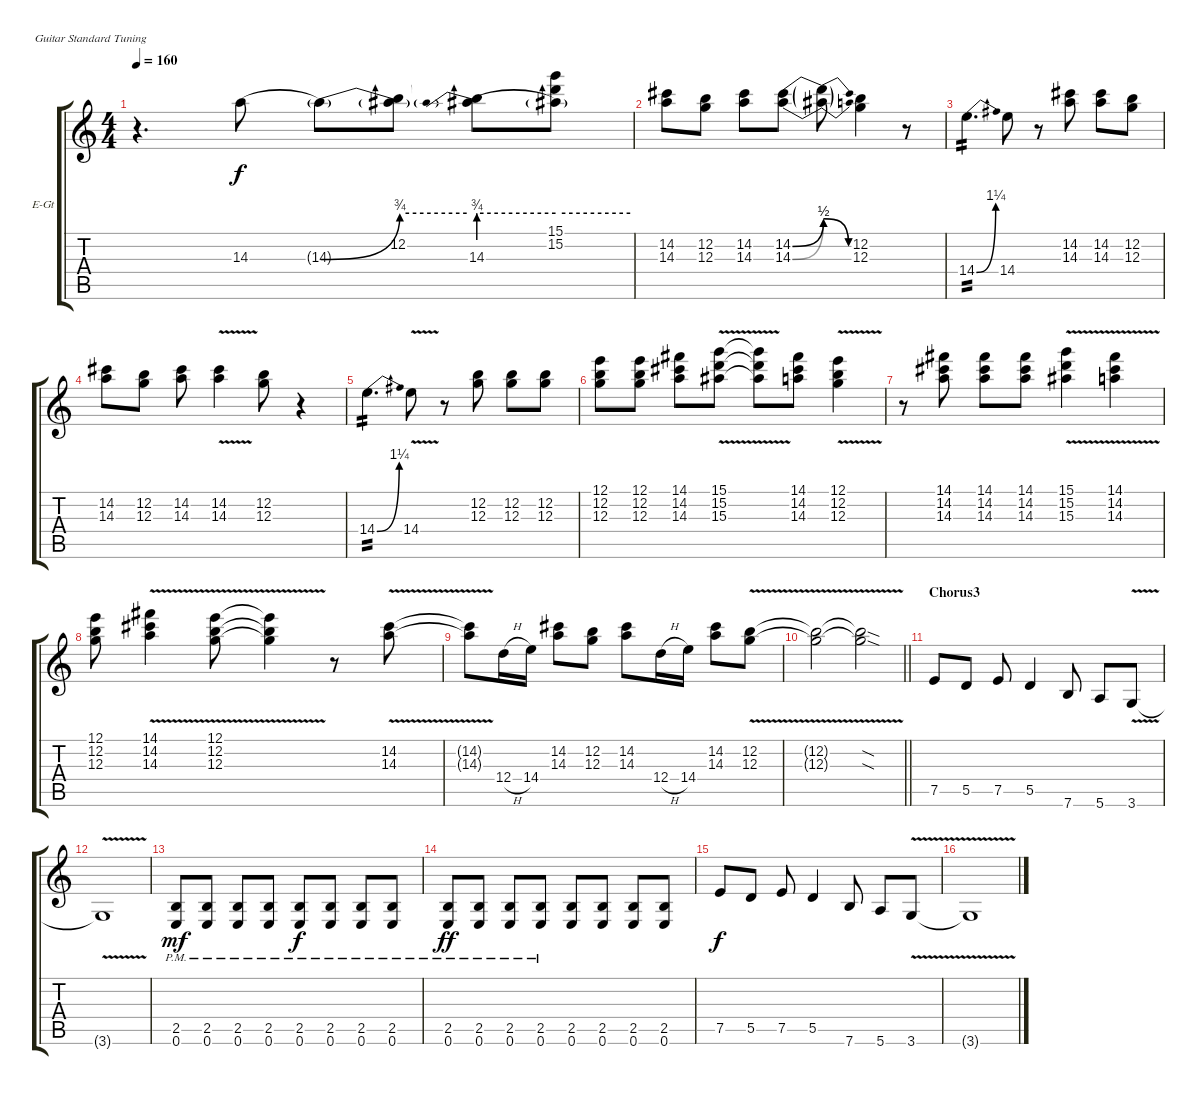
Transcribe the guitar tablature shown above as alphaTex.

\bracketExtendMode groupsimilarinstruments
\firstSystemTrackNameOrientation horizontal
\otherSystemsTrackNameOrientation horizontal
\track ("Neil Fallon(Guitar)" "E-Gt") {instrument overdrivenguitar}
\staff {score tabs}
\tuning (E4 B3 G3 D3 A2 E2)
\ts (4 4)
\tempo 160
\clef g2
\ks c
r.4{d dy f} 14.3{be (hold 0 0 60 0)}.8 14.3{be (bend 0 0 60 3) t}.8 (12.2 14.3{be (hold 0 3 60 3) t}).8 (12.2{t} 14.3{be (prebend 0 3 60 3)}).8 (15.1 15.2 14.3{be (hold 0 3 60 3) t}).8 |
(14.2 14.3).8 (12.2 12.3).8 (14.2 14.3).8 (14.2{be (bend 0 0 60 2)} 14.3{be (bend 0 0 60 2)}).8 (14.2{be (release 0 2 60 0) t} 14.3{be (release 0 2 60 0) t}).8 (12.2 12.3).4 r.8 |
14.4{be (bend 0 0 60 5)}.4{d tp 2} 14.4.8 r.8 (14.2 14.3).8 (14.2 14.3).8 (12.2 12.3).8 |
(14.2 14.3).8 (12.2 12.3).8 (14.2 14.3).8 (14.2{v} 14.3{v}).4 (12.2 12.3).8 r.4 |
14.4{be (bend 0 0 60 5)}.4{d tp 2} 14.4{v}.8 r.8 (12.2 12.3).8 (12.2 12.3).8 (12.2 12.3).8 |
(12.1 12.2 12.3).8 (12.1 12.2 12.3).8 (14.1 14.2 14.3).8 (15.1{v} 15.2{v} 15.3{v}).8 (15.1{v t} 15.2{v t} 15.3{v t}).8 (14.1 14.2 14.3).8 (12.1{v} 12.2{v} 12.3{v}).4 |
r.8 (14.1 14.2 14.3).8 (14.1 14.2 14.3).8 (14.1 14.2 14.3).8 (15.1{v} 15.2{v} 15.3{v}).4 (14.1{v} 14.2{v} 14.3{v}).4 |
(12.1 12.2 12.3).8 (14.1{v} 14.2{v} 14.3{v}).4 (12.1{v} 12.2{v} 12.3{v}).8 (12.1{v t} 12.2{v t} 12.3{v t}).4 r.8 (14.2{v} 14.3{v}).8 |
(14.2{v t} 14.3{v t}).8 12.4{h}.16 14.4.16 (14.2 14.3).8 (12.2 12.3).8 (14.2 14.3).8 12.4{h}.16 14.4.16 (14.2 14.3).8 (12.2{v} 12.3{v}).8 |
\barLineRight lightlight
(12.2{v t} 12.3{v t}).2 (12.2{v sod t} 12.3{v sod t}).2 |
\section ("" "Chorus3")
7.5.8 5.5.8 7.5.8 5.5.4 7.6.8 5.6.8 3.6{v}.8 |
3.6{v t}.1 |
(2.5{pm} 0.6{pm}).8{dy mf} (2.5{pm} 0.6{pm}).8 (2.5{pm} 0.6{pm}).8 (2.5{pm} 0.6{pm}).8 (2.5{pm} 0.6{pm}).8{dy f} (2.5{pm} 0.6{pm}).8 (2.5{pm} 0.6{pm}).8 (2.5{pm} 0.6{pm}).8 |
(2.5{pm} 0.6{pm}).8{dy ff} (2.5{pm} 0.6{pm}).8 (2.5{pm} 0.6{pm}).8 (2.5{pm} 0.6{pm}).8 (2.5 0.6).8 (2.5 0.6).8 (2.5 0.6).8 (2.5 0.6).8 |
7.5.8{dy f} 5.5.8 7.5.8 5.5.4 7.6.8 5.6.8 3.6{v}.8 |
3.6{v t}.1
